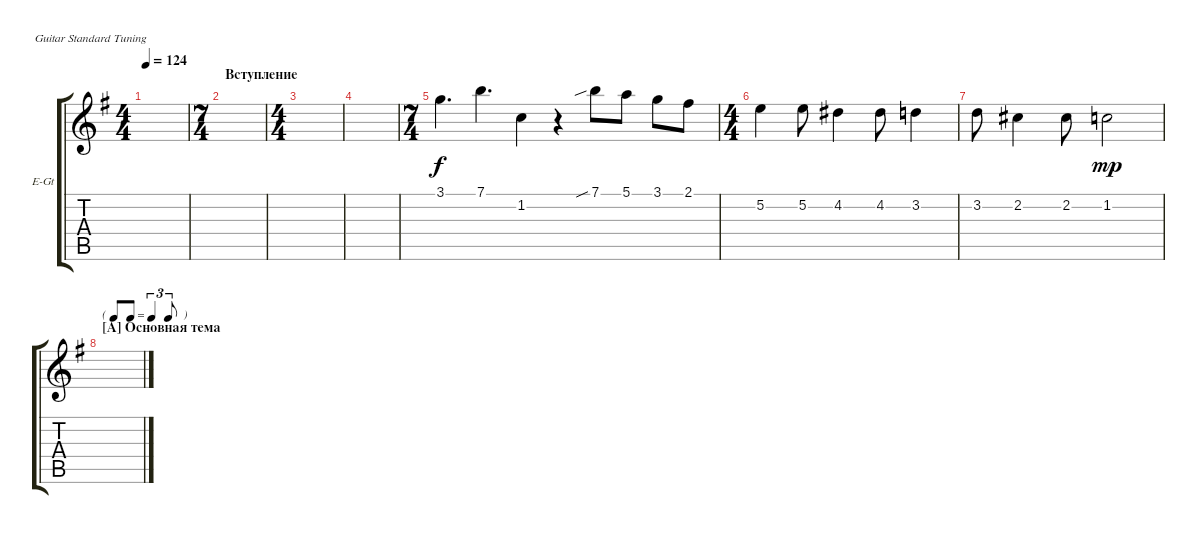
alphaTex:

\defaultSystemsLayout 4
\bracketExtendMode groupsimilarinstruments
\firstSystemTrackNameOrientation horizontal
\otherSystemsTrackNameOrientation horizontal
\track ("Electric Guitar" "E-Gt") {instrument electricguitarclean}
\staff {score tabs}
\tuning (E4 B3 G3 D3 A2 E2)
\ts (4 4)
\tempo 124
\clef g2
\ks eminor
|
\ts (7 4)
\section ("" "Вступление")
\scale
0.333333 |
\ts (4 4)
\scale
0.333333 |
\scale
0.191223 |
\ts (7 4)
\scale
0.404389 3.1.4{d} 7.1.4{d} 1.2.4 r.4 7.1{sib}.8 5.1.8 3.1.8 2.1.8 |
\ts (4 4)
\scale
0.404389 5.2.4 5.2.8 4.2.4 4.2.8 3.2.4 |
\scale
0.333333 3.2.8 2.2.4 2.2.8 1.2.2{dy mp} |
\tf triplet8th
\section ("A" "Основная тема")
\scale
0.333333 |
\scale
0.333333 |
\scale
0.333333 |
\scale
0.333333 |
\scale
0.333333 |
\scale
0.333333 |
\scale
0.333333 |
\scale
0.333333 |
\scale
0.333333
